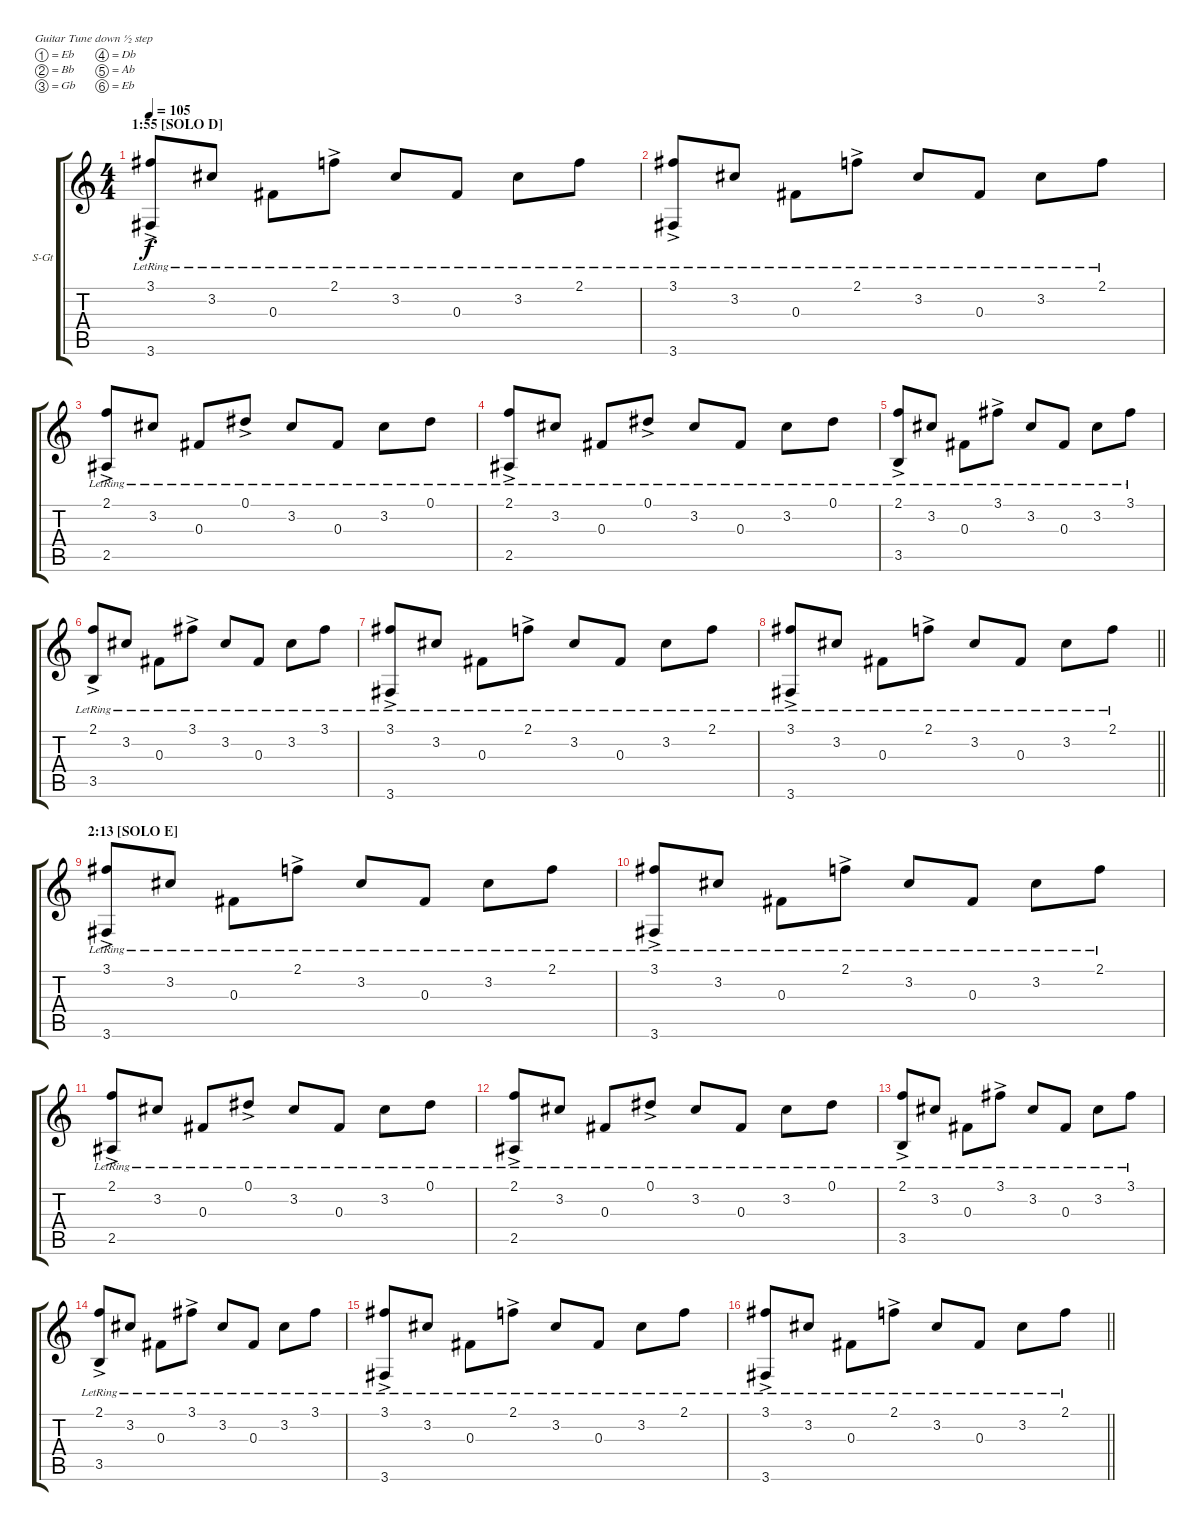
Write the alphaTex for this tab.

\bracketExtendMode groupsimilarinstruments
\firstSystemTrackNameOrientation horizontal
\otherSystemsTrackNameOrientation horizontal
\track ("Rythm" "S-Gt") {instrument acousticguitarsteel}
\staff {score tabs}
\tuning (Eb4 Bb3 Gb3 Db3 Ab2 Eb2)
\ts (4 4)
\section ("" "1:55 [SOLO D]")
\tempo 105
\clef g2
\ks c
(3.1{ac lr} 3.6{lr}).8{dy f} 3.2{lr}.8 0.3{lr}.8 2.1{ac lr}.8 3.2{lr}.8 0.3{lr}.8 3.2{lr}.8 2.1{lr}.8 |
(3.1{ac lr} 3.6{lr}).8 3.2{lr}.8 0.3{lr}.8 2.1{ac lr}.8 3.2{lr}.8 0.3{lr}.8 3.2{lr}.8 2.1{lr}.8 |
(2.1{ac lr} 2.5{lr}).8 3.2{lr}.8 0.3{lr}.8 0.1{ac lr}.8 3.2{lr}.8 0.3{lr}.8 3.2{lr}.8 0.1{lr}.8 |
(2.1{ac lr} 2.5{lr}).8 3.2{lr}.8 0.3{lr}.8 0.1{ac lr}.8 3.2{lr}.8 0.3{lr}.8 3.2{lr}.8 0.1{lr}.8 |
(2.1{ac lr} 3.5{lr}).8 3.2{lr}.8 0.3{lr}.8 3.1{ac lr}.8 3.2{lr}.8 0.3{lr}.8 3.2{lr}.8 3.1{lr}.8 |
(2.1{ac lr} 3.5{lr}).8 3.2{lr}.8 0.3{lr}.8 3.1{ac lr}.8 3.2{lr}.8 0.3{lr}.8 3.2{lr}.8 3.1{lr}.8 |
(3.1{ac lr} 3.6{lr}).8 3.2{lr}.8 0.3{lr}.8 2.1{ac lr}.8 3.2{lr}.8 0.3{lr}.8 3.2{lr}.8 2.1{lr}.8 |
\barLineRight lightlight
(3.1{ac lr} 3.6{lr}).8 3.2{lr}.8 0.3{lr}.8 2.1{ac lr}.8 3.2{lr}.8 0.3{lr}.8 3.2{lr}.8 2.1{lr}.8 |
\section ("" "2:13 [SOLO E]")
(3.1{ac lr} 3.6{lr}).8 3.2{lr}.8 0.3{lr}.8 2.1{ac lr}.8 3.2{lr}.8 0.3{lr}.8 3.2{lr}.8 2.1{lr}.8 |
(3.1{ac lr} 3.6{lr}).8 3.2{lr}.8 0.3{lr}.8 2.1{ac lr}.8 3.2{lr}.8 0.3{lr}.8 3.2{lr}.8 2.1{lr}.8 |
(2.1{ac lr} 2.5{lr}).8 3.2{lr}.8 0.3{lr}.8 0.1{ac lr}.8 3.2{lr}.8 0.3{lr}.8 3.2{lr}.8 0.1{lr}.8 |
(2.1{ac lr} 2.5{lr}).8 3.2{lr}.8 0.3{lr}.8 0.1{ac lr}.8 3.2{lr}.8 0.3{lr}.8 3.2{lr}.8 0.1{lr}.8 |
(2.1{ac lr} 3.5{lr}).8 3.2{lr}.8 0.3{lr}.8 3.1{ac lr}.8 3.2{lr}.8 0.3{lr}.8 3.2{lr}.8 3.1{lr}.8 |
(2.1{ac lr} 3.5{lr}).8 3.2{lr}.8 0.3{lr}.8 3.1{ac lr}.8 3.2{lr}.8 0.3{lr}.8 3.2{lr}.8 3.1{lr}.8 |
(3.1{ac lr} 3.6{lr}).8 3.2{lr}.8 0.3{lr}.8 2.1{ac lr}.8 3.2{lr}.8 0.3{lr}.8 3.2{lr}.8 2.1{lr}.8 |
\barLineRight lightlight
(3.1{ac lr} 3.6{lr}).8 3.2{lr}.8 0.3{lr}.8 2.1{ac lr}.8 3.2{lr}.8 0.3{lr}.8 3.2{lr}.8 2.1{lr}.8
